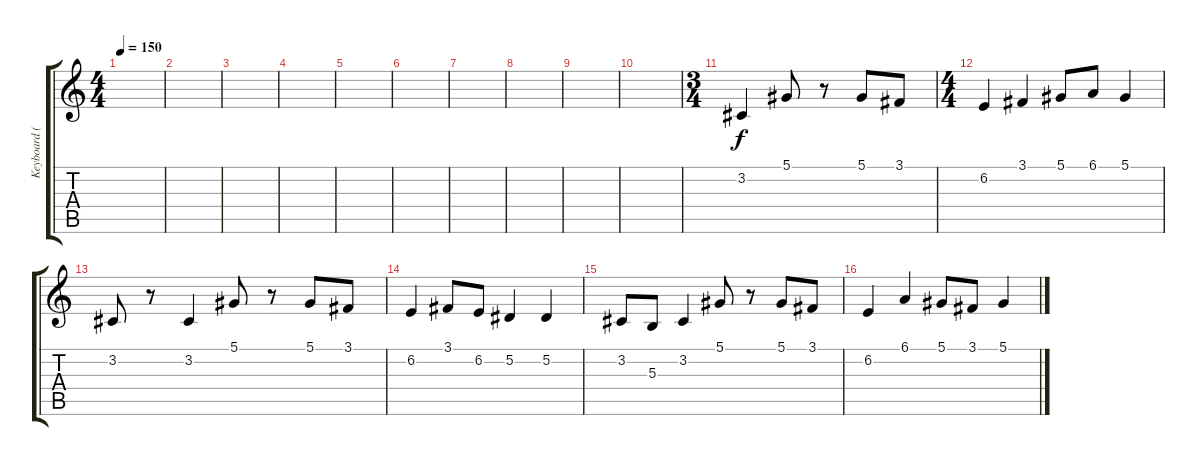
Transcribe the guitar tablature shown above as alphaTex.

\track ("Keyboard (Intro)" "Keyboard (") {instrument frenchhorn}
\staff {score tabs}
\tuning (Eb4 Bb3 Gb3 Db3 Ab2 Eb2) {hide}
\ts (4 4)
\tempo 150
\clef g2
\ks c
|
|
|
|
|
|
|
|
|
|
\ts (3 4)
3.2.4 5.1.8 r.8 5.1.8 3.1.8 |
\ts (4 4)
6.2.4 3.1.4 5.1.8 6.1.8 5.1.4 |
3.2.8 r.8 3.2.4 5.1.8 r.8 5.1.8 3.1.8 |
6.2.4 3.1.8 6.2.8 5.2.4 5.2.4 |
3.2.8 5.3.8 3.2.4 5.1.8 r.8 5.1.8 3.1.8 |
6.2.4 6.1.4 5.1.8 3.1.8 5.1.4
